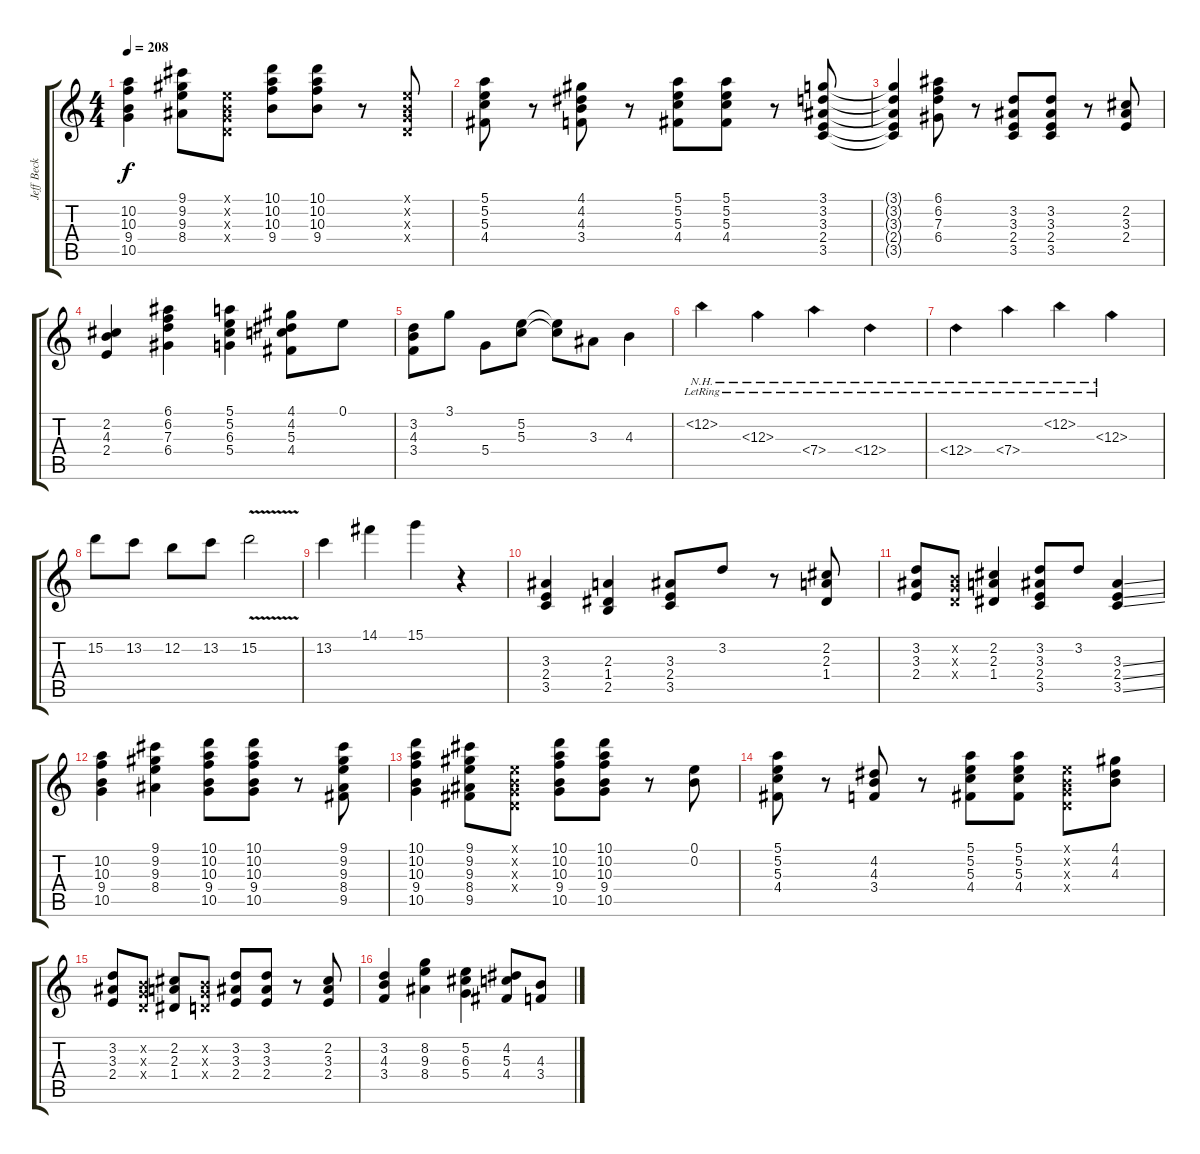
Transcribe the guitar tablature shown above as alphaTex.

\track ("Jeff Beck" "Jeff Beck") {instrument overdrivenguitar}
\staff {score tabs}
\tuning (E4 B3 G3 D3 A2 E2) {hide}
\ts (4 4)
\tempo 208
\clef g2
\ks c
(10.2 10.3 9.4 10.5).4{dy f} (9.1 9.2 9.3 8.4).8 (0.1{x} 0.2{x} 0.3{x} 0.4{x}).8 (10.1 10.2 10.3 9.4).8 (10.1 10.2 10.3 9.4).8 r.8 (0.1{x} 0.2{x} 0.3{x} 0.4{x}).8 |
(5.1 5.2 5.3 4.4).8 r.8 (4.1 4.2 4.3 3.4).8 r.8 (5.1 5.2 5.3 4.4).8 (5.1 5.2 5.3 4.4).8 r.8 (3.1 3.2 3.3 2.4 3.5).8 |
(3.1{t} 3.2{t} 3.3{t} 2.4{t} 3.5{t}).4 (6.1 6.2 7.3 6.4).8 r.8 (3.2 3.3 2.4 3.5).8 (3.2 3.3 2.4 3.5).8 r.8 (2.2 3.3 2.4).8 |
(2.2 4.3 2.4).4 (6.1 6.2 7.3 6.4).4 (5.1 5.2 6.3 5.4).4 (4.1 4.2 5.3 4.4).8 0.1.8 |
(3.2 4.3 3.4).8 3.1.8 5.4.8 (5.2 5.3).8 (5.2{t} 5.3{t}).8 3.3.8 4.3.4 |
12.2{nh lr}.4 12.3{nh lr}.4 7.4{nh lr}.4 12.4{nh lr}.4 |
12.4{nh lr}.4 7.4{nh lr}.4 0.2{nh lr}.4 12.3{nh lr}.4 |
15.2.8 13.2.8 12.2.8 13.2.8 15.2{v}.2 |
13.2.4 14.1.4 15.1.4 r.4 |
(3.3 2.4 3.5).4 (2.3 1.4 2.5).4 (3.3 2.4 3.5).8 3.2.8 r.8 (2.2 2.3 1.4).8 |
(3.2 3.3 2.4).8 (0.2{x} 0.3{x} 0.4{x}).8 (2.2 2.3 1.4).4 (3.2 3.3 2.4 3.5).8 3.2.8 (3.3{ss} 2.4{ss} 3.5{ss}).4 |
(10.2 10.3 9.4 10.5).4 (9.1 9.2 9.3 8.4).4 (10.1 10.2 10.3 9.4 10.5).8 (10.1 10.2 10.3 9.4 10.5).8 r.8 (9.1 9.2 9.3 8.4 9.5).8 |
(10.1 10.2 10.3 9.4 10.5).4 (9.1 9.2 9.3 8.4 9.5).8 (0.1{x} 0.2{x} 0.3{x} 0.4{x}).8 (10.1 10.2 10.3 9.4 10.5).8 (10.1 10.2 10.3 9.4 10.5).8 r.8 (0.1 0.2).8 |
(5.1 5.2 5.3 4.4).8 r.8 (4.2 4.3 3.4).8 r.8 (5.1 5.2 5.3 4.4).8 (5.1 5.2 5.3 4.4).8 (0.1{x} 0.2{x} 0.3{x} 0.4{x}).8 (4.1 4.2 4.3).8 |
(3.2 3.3 2.4).8 (0.2{x} 0.3{x} 0.4{x}).8 (2.2 2.3 1.4).8 (0.2{x} 0.3{x} 0.4{x}).8 (3.2 3.3 2.4).8 (3.2 3.3 2.4).8 r.8 (2.2 3.3 2.4).8 |
(3.2 4.3 3.4).4 (8.2 9.3 8.4).4 (5.2 6.3 5.4).4 (4.2 5.3 4.4).8 (4.3 3.4).8
